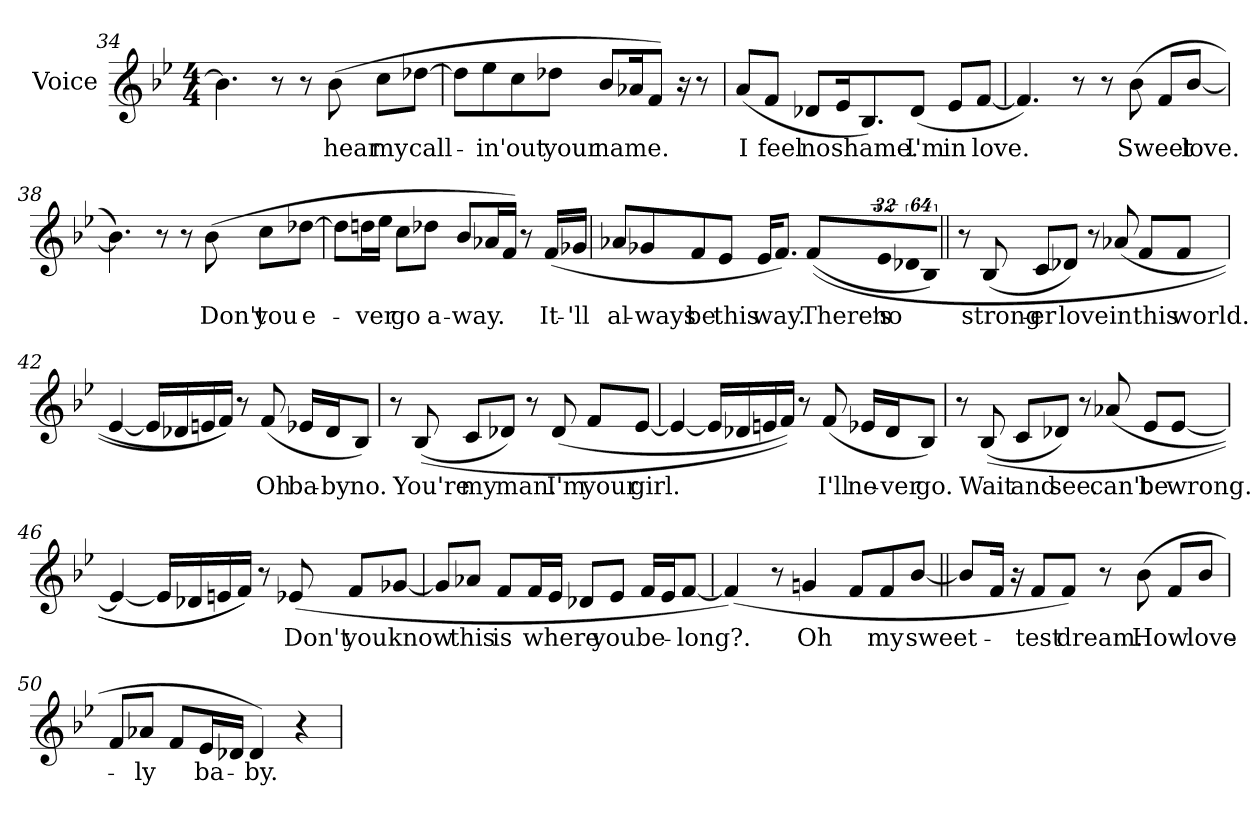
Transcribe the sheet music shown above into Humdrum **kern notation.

**kern	**text
*part1	*part1
*staff1	*staff1
*I"Voice	*
*I'Voice	*
*clefG2	*
*k[b-e-]	*
*B-:	*
*M4/4	*
=34	=34
4.b-i\]	.
8r	.
8r	.
!	!LO:LY:b:color=#000000
(8b-i\	hear
!	!LO:LY:b:color=#000000
8cci\L	my
!	!LO:LY:b:color=#000000
[8dd-Xi\J	call-
=35	=35
8dd-i\L]	.
!	!LO:LY:b:color=#000000
8ee-i\	-in'
!	!LO:LY:b:color=#000000
8cci\	out
!	!LO:LY:b:color=#000000
8dd-Xi\J	your
!	!LO:LY:b:color=#000000
8b-i/L	name.
16a-Xi/k	.
8fi/J)	.
16r	.
8r	.
!!LO:PB:g=z
=36	=36
!	!LO:LY:b:color=#000000
(8ai/L	I
!	!LO:LY:b:color=#000000
8fi/J	feel
!	!LO:LY:b:color=#000000
8d-Xi/L	no
!	!LO:LY:b:color=#000000
16e-i/k	shame.
8.B-i/)	.
!	!LO:LY:b:color=#000000
(8d-i/J	I'm
!	!LO:LY:b:color=#000000
8e-i/L	in
!	!LO:LY:b:color=#000000
[8fi/J	love.
=37	=37
4.fi/])	.
8r	.
8r	.
!	!LO:LY:b:color=#000000
(8b-i\	Sweet
8fi/L	.
!	!LO:LY:b:color=#000000
[8b-i/J	love.
=38	=38
4.b-i\])	.
8r	.
8r	.
!	!LO:LY:b:color=#000000
(8b-i\	Don't
!	!LO:LY:b:color=#000000
8cci\L	you
!	!LO:LY:b:color=#000000
[8dd-Xi\J	e-
!!LO:LB:g=z
=39	=39
8dd-i\L]	.
!	!LO:LY:b:color=#000000
16ddi\L	-ver
16ee-i\JJ	.
!	!LO:LY:b:color=#000000
8cci\L	go
!	!LO:LY:b:color=#000000
8dd-Xi\J	a-
!	!LO:LY:b:color=#000000
8b-i/L	-way.
16a-Xi/L	.
16fi/JJ)	.
8r	.
!	!LO:LY:b:color=#000000
(16fi/LL	It-
!	!LO:LY:b:color=#000000
16g-Xi/JJ	-'ll
=40	=40
!	!LO:LY:b:color=#000000
8a-Xi/L	al-
!	!LO:LY:b:color=#000000
8g-Xi/	-ways
!	!LO:LY:b:color=#000000
8fi/	be
!	!LO:LY:b:color=#000000
8e-i/J	this
!	!LO:LY:b:color=#000000
16e-i/KL	way.
8.fi/J)	.
!	!LO:LY:b:color=#000000
((8fi/L	There's
!LO:N:vis=16	!
!	!LO:LY:b:color=#000000
512%21e-i/L	no
!LO:N:vis=16	!
1024%43d-Xi/	.
!LO:N:vis=16	!
1024%43B-i/JJ)	.
=41||	=41||
8r	.
!	!LO:LY:b:color=#000000
(8B-i/	strong-
!	!LO:LY:b:color=#000000
8ci/L	-er
!	!LO:LY:b:color=#000000
8d-Xi/J)	love
8r	.
!	!LO:LY:b:color=#000000
(8a-Xi/	in
!	!LO:LY:b:color=#000000
8fi/L	this
!	!LO:LY:b:color=#000000
8fi/J	world.
!!LO:LB:g=z
=42	=42
[4e-i/	.
16e-i/LL]	.
16d-Xi/	.
16eni/	.
16fi/JJ))	.
8r	.
!	!LO:LY:b:color=#000000
(8fi/	Oh
!	!LO:LY:b:color=#000000
16e-Xi/LL	ba-
!	!LO:LY:b:color=#000000
16d-i/J	-by
!	!LO:LY:b:color=#000000
8B-i/J)	no.
=43	=43
8r	.
!	!LO:LY:b:color=#000000
((8B-i/	You're
!	!LO:LY:b:color=#000000
8ci/L	my
!	!LO:LY:b:color=#000000
8d-Xi/J)	man.
8r	.
!	!LO:LY:b:color=#000000
(8d-i/	I'm
!	!LO:LY:b:color=#000000
8fi/L	your
!	!LO:LY:b:color=#000000
[8e-i/J	girl.
=44	=44
4e-i/_	.
16e-i/LL]	.
16d-Xi/	.
16eni/	.
16fi/JJ))	.
8r	.
!	!LO:LY:b:color=#000000
(8fi/	I'll
!	!LO:LY:b:color=#000000
16e-Xi/LL	ne-
!	!LO:LY:b:color=#000000
16d-i/J	-ver
!	!LO:LY:b:color=#000000
8B-i/J)	go.
!!LO:LB:g=z
=45	=45
8r	.
!	!LO:LY:b:color=#000000
((8B-i/	Wait
!	!LO:LY:b:color=#000000
8ci/L	and
!	!LO:LY:b:color=#000000
8d-Xi/J)	see.
8r	.
!	!LO:LY:b:color=#000000
(8a-Xi/	can't
!	!LO:LY:b:color=#000000
8e-i/L	be
!	!LO:LY:b:color=#000000
[8e-i/J	wrong.
=46	=46
4e-i/_	.
16e-i/LL]	.
16d-Xi/	.
16eni/	.
16fi/JJ))	.
8r	.
!	!LO:LY:b:color=#000000
(8e-Xi/	Don't
!	!LO:LY:b:color=#000000
8fi/L	you
!	!LO:LY:b:color=#000000
[8g-Xi/J	know
=47	=47
8g-i/L]	.
!	!LO:LY:b:color=#000000
8a-Xi/J	this
!	!LO:LY:b:color=#000000
8fi/L	is
!	!LO:LY:b:color=#000000
16fi/L	where
16e-i/JJ	.
8d-Xi/L	.
!	!LO:LY:b:color=#000000
8e-i/J	you
!	!LO:LY:b:color=#000000
16fi/LL	be-
16e-i/J	.
!	!LO:LY:b:color=#000000
[8fi/J	-long?.
!!LO:LB:g=z
=48	=48
(4fi/])	.
8r	.
!	!LO:LY:b:color=#000000
4gni/	Oh
8fi/L	.
!	!LO:LY:b:color=#000000
8fi/	my
!	!LO:LY:b:color=#000000
[8b-i/J	sweet-
=49||	=49||
8b-i/L]	.
16fi/Jk	.
16r	.
!	!LO:LY:b:color=#000000
8fi/L	-test
!	!LO:LY:b:color=#000000
8fi/J)	dream.
8r	.
!	!LO:LY:b:color=#000000
(8b-i\	How
8fi/L	.
!	!LO:LY:b:color=#000000
8b-i/J	love-
=50	=50
8fi/L	.
!	!LO:LY:b:color=#000000
8a-Xi/J	-ly
8fi/L	.
!	!LO:LY:b:color=#000000
16e-i/L	ba-
16d-Xi/JJ	.
!	!LO:LY:b:color=#000000
4d-i/)	-by.
4r	.
=	=
*-	*-
